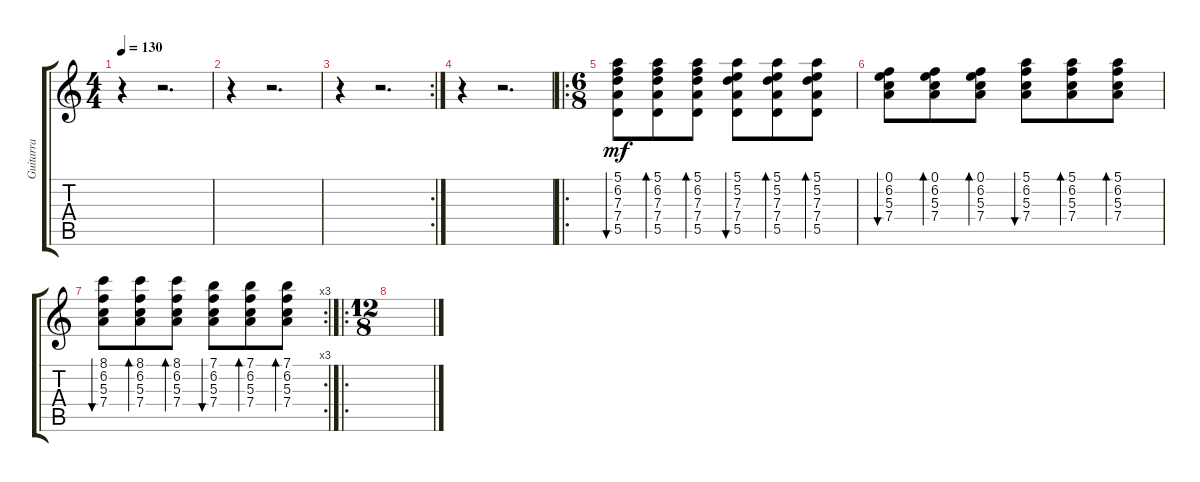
\track ("Guitarra" "Guitarra") {instrument acousticguitarsteel}
\staff {score tabs}
\tuning (E4 B3 G3 D3 A2 E2) {hide}
\ts (4 4)
\tempo 130
\clef g2
\ks c
r.4{dy mf} r.2{d} |
r.4 r.2{d} |
\rc 2
r.4 r.2{d} |
r.4 r.2{d} |
\ro
\ts (6 8)
(5.1 6.2 7.3 7.4 5.5).8{bu 30} (5.1 6.2 7.3 7.4 5.5).8{bd 30} (5.1 6.2 7.3 7.4 5.5).8{bd 30} (5.1 5.2 7.3 7.4 5.5).8{bu 30} (5.1 5.2 7.3 7.4 5.5).8{bd 30} (5.1 5.2 7.3 7.4 5.5).8{bd 30} |
(0.1 6.2 5.3 7.4).8{bu 30} (0.1 6.2 5.3 7.4).8{bd 30} (0.1 6.2 5.3 7.4).8{bd 30} (5.1 6.2 5.3 7.4).8{bu 30} (5.1 6.2 5.3 7.4).8{bd 30} (5.1 6.2 5.3 7.4).8{bd 30} |
\rc 3
(8.1 6.2 5.3 7.4).8{bu 30} (8.1 6.2 5.3 7.4).8{bd 30} (8.1 6.2 5.3 7.4).8{bd 30} (7.1 6.2 5.3 7.4).8{bu 30} (7.1 6.2 5.3 7.4).8{bd 30} (7.1 6.2 5.3 7.4).8{bd 30} |
\ro
\ts (12 8)
